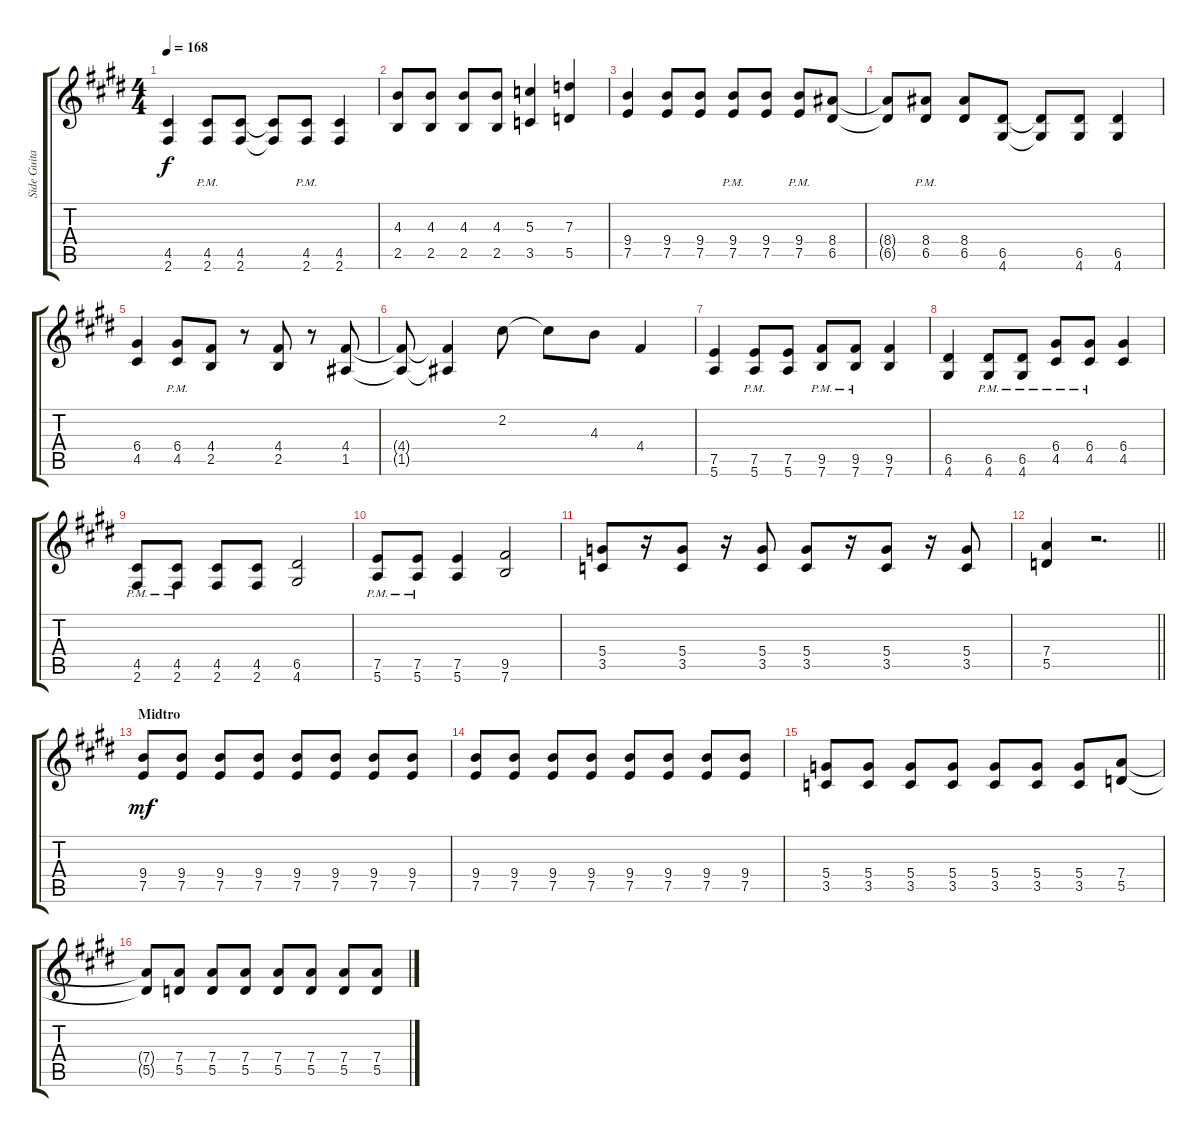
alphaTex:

\track ("Side Guitar" "Side Guita") {instrument distortionguitar}
\staff {score tabs}
\tuning (E4 B3 G3 D3 A2 E2) {hide}
\ts (4 4)
\tempo 168
\clef g2
\ks e
(4.5 2.6).4{dy f} (4.5{pm} 2.6{pm}).8 (4.5 2.6).8 (4.5{t} 2.6{t}).8 (4.5{pm} 2.6{pm}).8 (4.5 2.6).4 |
(4.3 2.5).8 (4.3 2.5).8 (4.3 2.5).8 (4.3 2.5).8 (5.3 3.5).4 (7.3 5.5).4 |
(9.4 7.5).4 (9.4 7.5).8 (9.4 7.5).8 (9.4{pm} 7.5{pm}).8 (9.4 7.5).8 (9.4{pm} 7.5{pm}).8 (8.4 6.5).8 |
(8.4{t} 6.5{t}).8 (8.4{pm} 6.5{pm}).8 (8.4 6.5).8 (6.5 4.6).8 (6.5{t} 4.6{t}).8 (6.5 4.6).8 (6.5 4.6).4 |
(6.4 4.5).4 (6.4{pm} 4.5{pm}).8 (4.4 2.5).8 r.8 (4.4 2.5).8 r.8 (4.4 1.5).8 |
(4.4{t} 1.5{t}).8 (4.4{t} 1.5{t}).4 2.2.8 2.2{t}.8 4.3.8 4.4.4 |
(7.5 5.6).4 (7.5{pm} 5.6{pm}).8 (7.5 5.6).8 (9.5{pm} 7.6{pm}).8 (9.5{pm} 7.6{pm}).8 (9.5 7.6).4 |
(6.5 4.6).4 (6.5{pm} 4.6{pm}).8 (6.5{pm} 4.6{pm}).8 (6.4{pm} 4.5{pm}).8 (6.4{pm} 4.5{pm}).8 (6.4 4.5).4 |
(4.5{pm} 2.6{pm}).8 (4.5{pm} 2.6{pm}).8 (4.5 2.6).8 (4.5 2.6).8 (6.5 4.6).2 |
(7.5{pm} 5.6{pm}).8 (7.5{pm} 5.6{pm}).8 (7.5 5.6).4 (9.5 7.6).2 |
(5.4 3.5).8 r.16 (5.4 3.5).8 r.16 (5.4 3.5).8 (5.4 3.5).8 r.16 (5.4 3.5).8 r.16 (5.4 3.5).8 |
\barLineRight lightlight
(7.4 5.5).4 r.2{d} |
\section ("" "Midtro")
(9.4 7.5).8{dy mf} (9.4 7.5).8 (9.4 7.5).8 (9.4 7.5).8 (9.4 7.5).8 (9.4 7.5).8 (9.4 7.5).8 (9.4 7.5).8 |
(9.4 7.5).8 (9.4 7.5).8 (9.4 7.5).8 (9.4 7.5).8 (9.4 7.5).8 (9.4 7.5).8 (9.4 7.5).8 (9.4 7.5).8 |
(5.4 3.5).8 (5.4 3.5).8 (5.4 3.5).8 (5.4 3.5).8 (5.4 3.5).8 (5.4 3.5).8 (5.4 3.5).8 (7.4 5.5).8 |
(7.4{t} 5.5{t}).8 (7.4 5.5).8 (7.4 5.5).8 (7.4 5.5).8 (7.4 5.5).8 (7.4 5.5).8 (7.4 5.5).8 (7.4 5.5).8
